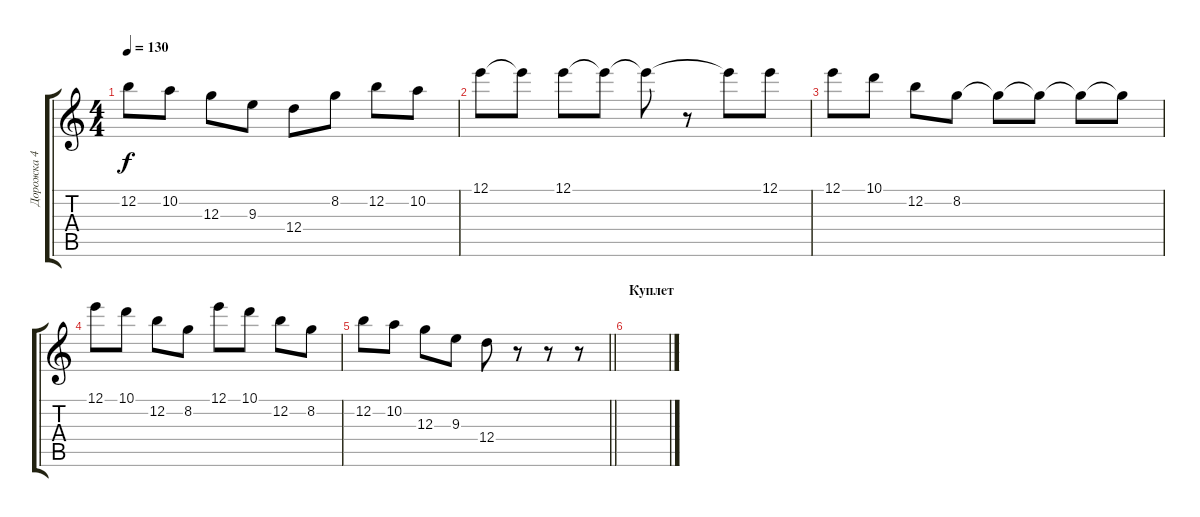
\track ("Дорожка 4" "Дорожка 4") {instrument overdrivenguitar}
\staff {score tabs}
\tuning (E4 B3 G3 D3 A2 E2) {hide}
\ts (4 4)
\tempo 130
\clef g2
\ks c
12.2.8{dy f} 10.2.8 12.3.8 9.3.8 12.4.8 8.2.8 12.2.8 10.2.8 |
12.1.8 12.1{t}.8 12.1.8 12.1{t}.8 12.1{t}.8 r.8 12.1{t}.8 12.1.8 |
12.1.8 10.1.8 12.2.8 8.2.8 8.2{t}.8 8.2{t}.8 8.2{t}.8 8.2{t}.8 |
12.1.8 10.1.8 12.2.8 8.2.8 12.1.8 10.1.8 12.2.8 8.2.8 |
\barLineRight lightlight
12.2.8 10.2.8 12.3.8 9.3.8 12.4.8 r.8 r.8 r.8 |
\section ("" "Куплет")
